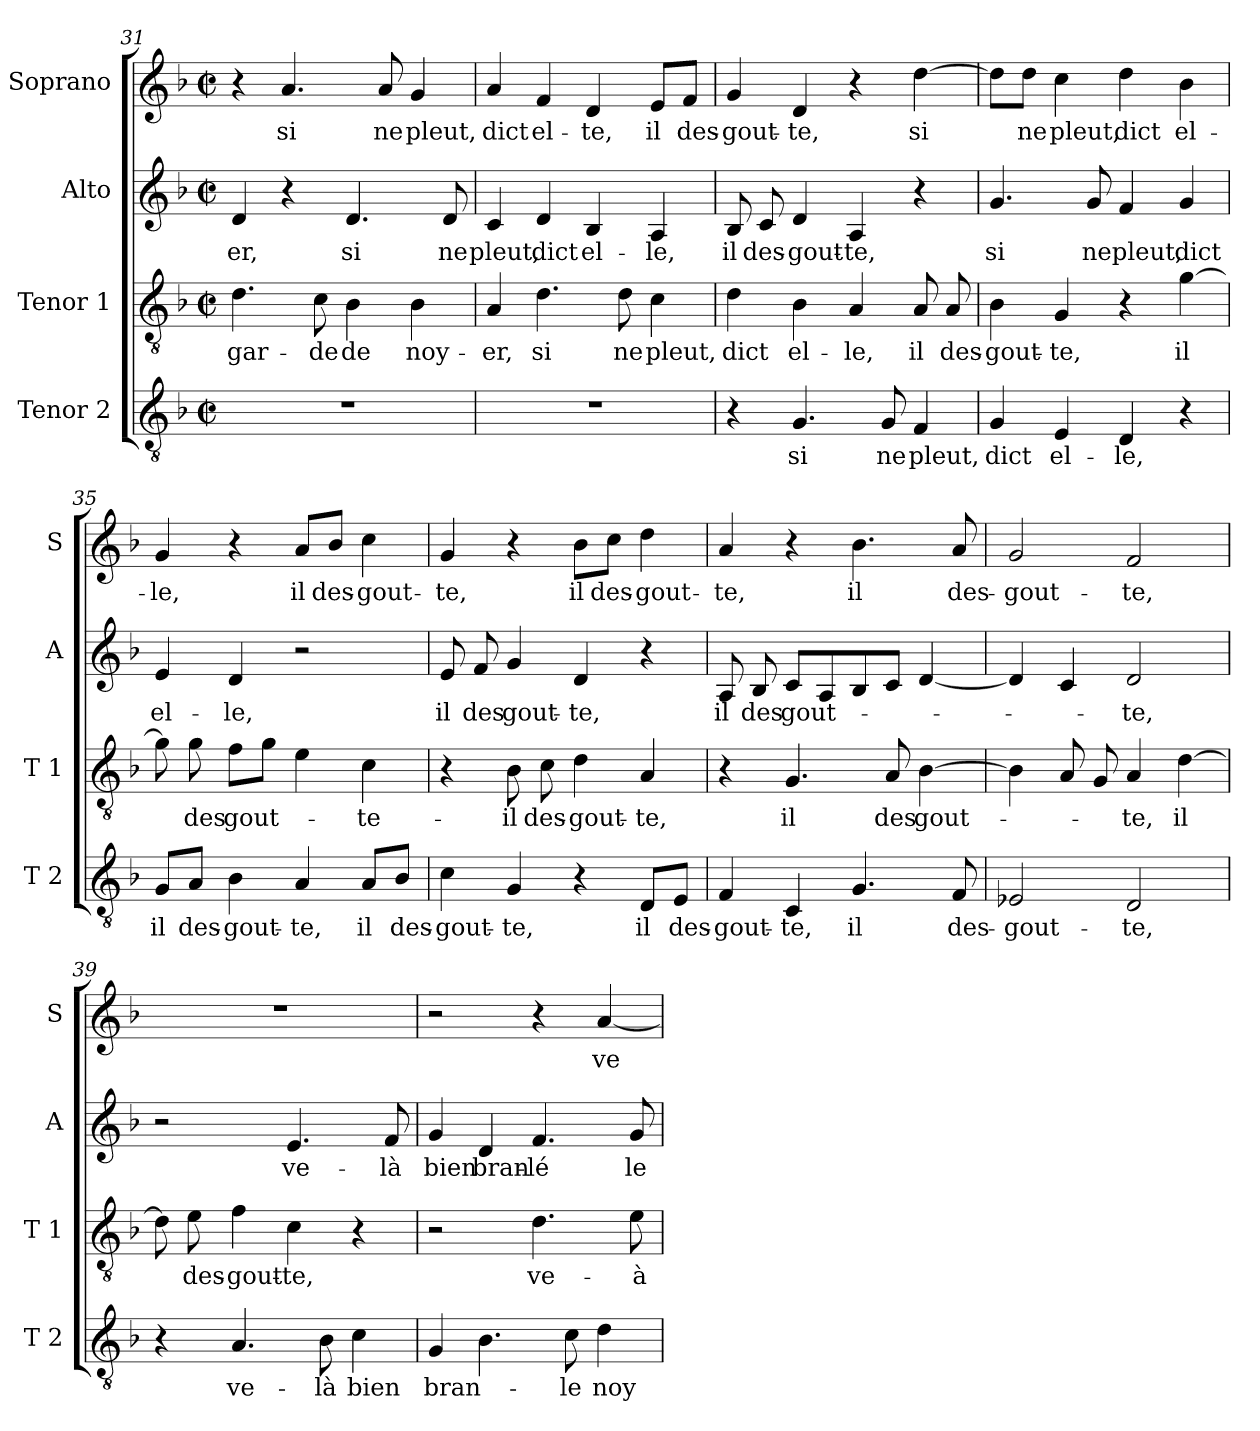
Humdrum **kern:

**kern	**text	**kern	**text	**kern	**text	**kern	**text
*part4	*part4	*part3	*part3	*part2	*part2	*part1	*part1
*staff4	*staff4	*staff3	*staff3	*staff2	*staff2	*staff1	*staff1
*I"Tenor 2	*	*I"Tenor 1	*	*I"Alto	*	*I"Soprano	*
*I'T 2	*	*I'T 1	*	*I'A	*	*I'S	*
*clefGv2	*	*clefGv2	*	*clefG2	*	*clefG2	*
*k[b-]	*	*k[b-]	*	*k[b-]	*	*k[b-]	*
*F:	*	*F:	*	*F:	*	*F:	*
*M2/2	*	*M2/2	*	*M2/2	*	*M2/2	*
*met(c|)	*	*met(c|)	*	*met(c|)	*	*met(c|)	*
=31	=31	=31	=31	=31	=31	=31	=31
!	!	!	!LO:LY:b	!	!LO:LY:b	!	!
1r	.	4.d\	gar-	4d/	-er,	4r	.
!	!	!	!	!	!	!	!LO:LY:b
.	.	.	.	4r	.	4.a/	si
!	!	!	!LO:LY:b	!	!	!	!
.	.	8c\	-de	.	.	.	.
!	!	!	!LO:LY:b	!	!LO:LY:b	!	!
.	.	4B-\	de	4.d/	si	.	.
!	!	!	!	!	!	!	!LO:LY:b
.	.	.	.	.	.	8a/	ne
!	!	!	!LO:LY:b	!	!	!	!LO:LY:b
.	.	4B-\	noy-	.	.	4g/	pleut,
!	!	!	!	!	!LO:LY:b	!	!
.	.	.	.	8d/	ne	.	.
=32	=32	=32	=32	=32	=32	=32	=32
!	!	!	!LO:LY:b	!	!LO:LY:b	!	!LO:LY:b
1r	.	4A/	-er,	4c/	pleut,	4a/	dict
!	!	!	!LO:LY:b	!	!LO:LY:b	!	!LO:LY:b
.	.	4.d\	si	4d/	dict	4f/	el-
!	!	!	!	!	!LO:LY:b	!	!LO:LY:b
.	.	.	.	4B-/	el-	4d/	-te,
!	!	!	!LO:LY:b	!	!	!	!
.	.	8d\	ne	.	.	.	.
!	!	!	!LO:LY:b	!	!LO:LY:b	!	!LO:LY:b
.	.	4c\	pleut,	4A/	-le,	8e/L	il
!	!	!	!	!	!	!	!LO:LY:b
.	.	.	.	.	.	8f/J	des-
!!LO:LB:g=z
=33	=33	=33	=33	=33	=33	=33	=33
!	!	!	!LO:LY:b	!	!LO:LY:b	!	!LO:LY:b
4r	.	4d\	dict	8B-/	il	4g/	-gout-
!	!	!	!	!	!LO:LY:b	!	!
.	.	.	.	8c/	des-	.	.
!	!LO:LY:b	!	!LO:LY:b	!	!LO:LY:b	!	!LO:LY:b
4.G/	si	4B-\	el-	4d/	-gout-	4d/	-te,
!	!	!	!LO:LY:b	!	!LO:LY:b	!	!
.	.	4A/	-le,	4A/	-te,	4r	.
!	!LO:LY:b	!	!	!	!	!	!
8G/	ne	.	.	.	.	.	.
!	!LO:LY:b	!	!LO:LY:b	!	!	!	!LO:LY:b
4F/	pleut,	8A/	il	4r	.	[4dd\	si
!	!	!	!LO:LY:b	!	!	!	!
.	.	8A/	des-	.	.	.	.
=34	=34	=34	=34	=34	=34	=34	=34
!	!LO:LY:b	!	!LO:LY:b	!	!LO:LY:b	!	!
4G/	dict	4B-\	-gout-	4.g/	si	8dd\L]	.
!	!	!	!	!	!	!	!LO:LY:b
.	.	.	.	.	.	8dd\J	ne
!	!LO:LY:b	!	!LO:LY:b	!	!	!	!LO:LY:b
4E/	el-	4G/	-te,	.	.	4cc\	pleut,
!	!	!	!	!	!LO:LY:b	!	!
.	.	.	.	8g/	ne	.	.
!	!LO:LY:b	!	!	!	!LO:LY:b	!	!LO:LY:b
4D/	-le,	4r	.	4f/	pleut,	4dd\	dict
!	!	!	!LO:LY:b	!	!LO:LY:b	!	!LO:LY:b
4r	.	[4g\	il	4g/	dict	4b-\	el-
=35	=35	=35	=35	=35	=35	=35	=35
!	!LO:LY:b	!	!	!	!LO:LY:b	!	!LO:LY:b
8G/L	il	8g\]	.	4e/	el-	4g/	-le,
!	!LO:LY:b	!	!LO:LY:b	!	!	!	!
8A/J	des-	8g\	des	.	.	.	.
!	!LO:LY:b	!	!LO:LY:b	!	!LO:LY:b	!	!
4B-\	-gout-	8f\L	gout-	4d/	-le,	4r	.
.	.	8g\J	.	.	.	.	.
!	!LO:LY:b	!	!	!	!	!	!LO:LY:b
4A/	-te,	4e\	.	2r	.	8a/L	il
!	!	!	!	!	!	!	!LO:LY:b
.	.	.	.	.	.	8b-/J	des-
!	!LO:LY:b	!	!LO:LY:b	!	!	!	!LO:LY:b
8A/L	il	4c\	-te-	.	.	4cc\	-gout-
!	!LO:LY:b	!	!	!	!	!	!
8B-/J	des-	.	.	.	.	.	.
=36	=36	=36	=36	=36	=36	=36	=36
!	!LO:LY:b	!	!	!	!LO:LY:b	!	!LO:LY:b
4c\	-gout-	4r	.	8e/	il	4g/	-te,
!	!	!	!	!	!LO:LY:b	!	!
.	.	.	.	8f/	des	.	.
!	!LO:LY:b	!	!LO:LY:b	!	!LO:LY:b	!	!
4G/	-te,	8B-\	-il	4g/	gout-	4r	.
!	!	!	!LO:LY:b	!	!	!	!
.	.	8c\	des-	.	.	.	.
!	!	!	!LO:LY:b	!	!LO:LY:b	!	!LO:LY:b
4r	.	4d\	-gout-	4d/	-te,	8b-\L	il
!	!	!	!	!	!	!	!LO:LY:b
.	.	.	.	.	.	8cc\J	des-
!	!LO:LY:b	!	!LO:LY:b	!	!	!	!LO:LY:b
8D/L	il	4A/	-te,	4r	.	4dd\	-gout-
!	!LO:LY:b	!	!	!	!	!	!
8E/J	des-	.	.	.	.	.	.
!!LO:PB:g=z
=37	=37	=37	=37	=37	=37	=37	=37
!	!LO:LY:b	!	!	!	!LO:LY:b	!	!LO:LY:b
4F/	-gout-	4r	.	8A/	il	4a/	-te,
!	!	!	!	!	!LO:LY:b	!	!
.	.	.	.	8B-/	des	.	.
!	!LO:LY:b	!	!LO:LY:b	!	!LO:LY:b	!	!
4C/	-te,	4.G/	il	8c/L	gout-	4r	.
.	.	.	.	8A/	.	.	.
!	!LO:LY:b	!	!	!	!	!	!LO:LY:b
4.G/	il	.	.	8B-/	.	4.b-\	il
!	!	!	!LO:LY:b	!	!	!	!
.	.	8A/	des	8c/J	.	.	.
!	!	!	!LO:LY:b	!	!	!	!
.	.	[4B-\	gout-	[4d/	.	.	.
!	!LO:LY:b	!	!	!	!	!	!LO:LY:b
8F/	des-	.	.	.	.	8a/	des-
=38	=38	=38	=38	=38	=38	=38	=38
!	!LO:LY:b	!	!	!	!	!	!LO:LY:b
2E-X/	-gout-	4B-\]	.	4d/]	.	2g/	-gout-
.	.	8A/	.	4c/	.	.	.
.	.	8G/	.	.	.	.	.
!	!LO:LY:b	!	!LO:LY:b	!	!LO:LY:b	!	!LO:LY:b
2D/	-te,	4A/	-te,	2d/	-te,	2f/	-te,
!	!	!	!LO:LY:b	!	!	!	!
.	.	[4d\	il	.	.	.	.
=39	=39	=39	=39	=39	=39	=39	=39
4r	.	8d\]	.	2r	.	1r	.
!	!	!	!LO:LY:b	!	!	!	!
.	.	8e\	des-	.	.	.	.
!	!LO:LY:b	!	!LO:LY:b	!	!	!	!
4.A/	ve-	4f\	-gout-	.	.	.	.
!	!	!	!LO:LY:b	!	!LO:LY:b	!	!
.	.	4c\	-te,	4.e/	ve-	.	.
!	!LO:LY:b	!	!	!	!	!	!
8B-\	-là	.	.	.	.	.	.
!	!LO:LY:b	!	!	!	!	!	!
4c\	bien	4r	.	.	.	.	.
!	!	!	!	!	!LO:LY:b	!	!
.	.	.	.	8f/	-là	.	.
=40	=40	=40	=40	=40	=40	=40	=40
!	!LO:LY:b	!	!	!	!LO:LY:b	!	!
4G/	bran-	2r	.	4g/	bien	2r	.
!	!	!	!	!	!LO:LY:b	!	!
4.B-\	.	.	.	4d/	bran-	.	.
!	!	!	!LO:LY:b	!	!LO:LY:b	!	!
.	.	4.d\	ve-	4.f/	-lé	4r	.
!	!LO:LY:b	!	!	!	!	!	!
8c\	le	.	.	.	.	.	.
!	!LO:LY:b	!	!	!	!	!	!LO:LY:b
4d\	noy-	.	.	.	.	[4a/	ve-
!	!	!	!LO:LY:b	!	!LO:LY:b	!	!
.	.	8e\	-à	8g/	le	.	.
=	=	=	=	=	=	=	=
*-	*-	*-	*-	*-	*-	*-	*-
